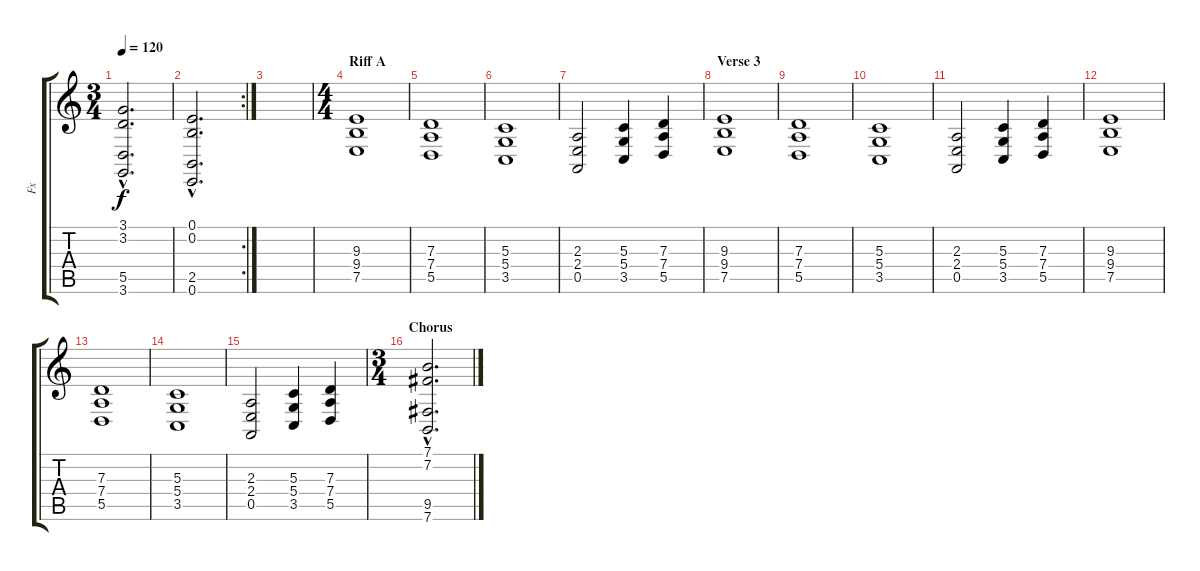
\track ("Fx" "Fx") {instrument fx5brightness}
\staff {score tabs}
\tuning (E4 B3 G3 D3 A2 E2) {hide}
\ts (3 4)
\tempo 120
\clef g2
\ks c
(3.1{hac} 3.2{hac} 5.5{hac} 3.6{hac}).2{d dy f} |
\rc 2
(0.1{hac} 0.2{hac} 2.5{hac} 0.6{hac}).2{d} |
|
\ts (4 4)
\section ("" "Riff A")
(9.3 9.4 7.5).1 |
(7.3 7.4 5.5).1 |
(5.3 5.4 3.5).1 |
(2.3 2.4 0.5).2 (5.3 5.4 3.5).4 (7.3 7.4 5.5).4 |
\section ("" "Verse 3")
(9.3 9.4 7.5).1 |
(7.3 7.4 5.5).1 |
(5.3 5.4 3.5).1 |
(2.3 2.4 0.5).2 (5.3 5.4 3.5).4 (7.3 7.4 5.5).4 |
(9.3 9.4 7.5).1 |
(7.3 7.4 5.5).1 |
(5.3 5.4 3.5).1 |
(2.3 2.4 0.5).2 (5.3 5.4 3.5).4 (7.3 7.4 5.5).4 |
\ts (3 4)
\section ("" "Chorus")
(7.1{hac} 7.2{hac} 9.5{hac} 7.6{hac}).2{d}
